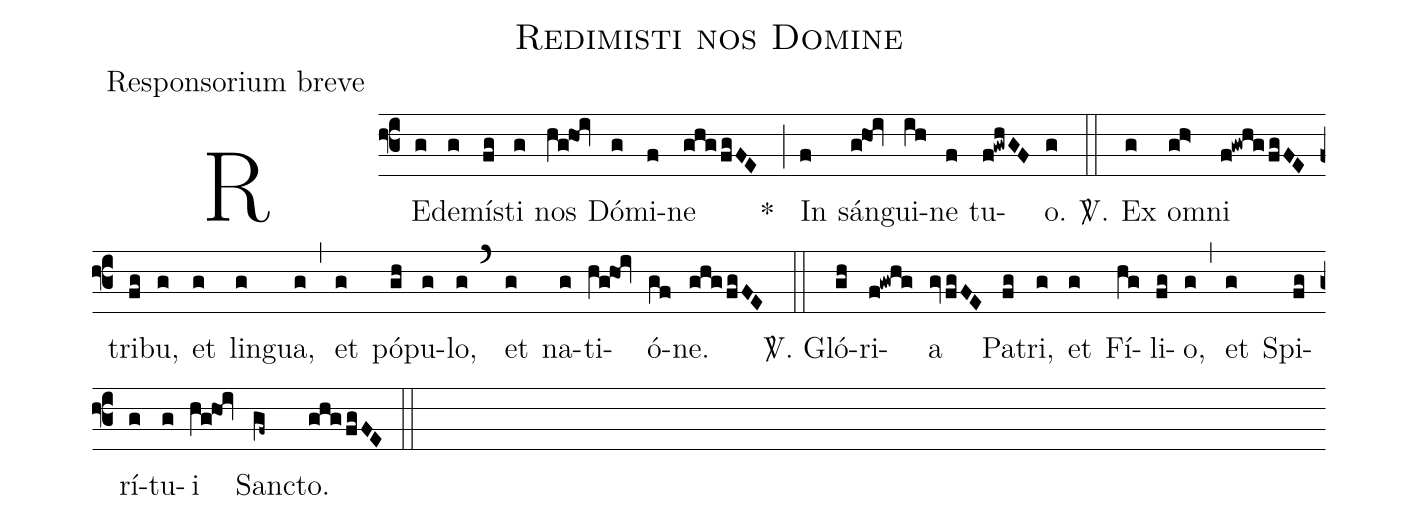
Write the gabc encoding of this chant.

name:Redimisti nos Domine;
office-part:Responsorium breve;
%%
(f3) RE(g)de(g)mí(fg)sti(g) nos(hg!hoi) Dó(g)mi(f)ne(ghgfgFE) (/) *(;) In(f) sán(g@ho@iv)gui(ih)ne(f) tu(f!gwhGF)o.(g) <sp>V/</sp>.(::) Ex(g) o(gh>)mni(f!gw@hgfgFE) tri(fg)bu,(g) et(g) lin(g)gua,(g) (,) et(g) pó(gh)pu(g)lo,(g) (`) et(g) na(g)ti(hg!hoi)ó(gf)ne.(ghgfgFE) (::) <sp>V/</sp>. Gló(gh)ri(f!gw@hg)a(gvfgFE) Pa(fg)tri,(g) et(g) Fí(hg)li(fg)o,(g) (,) et(g) Spi(fg)rí(g)tu(g)i(hg!hoi) San(gf~)cto.(ghgfgFE) (::)
